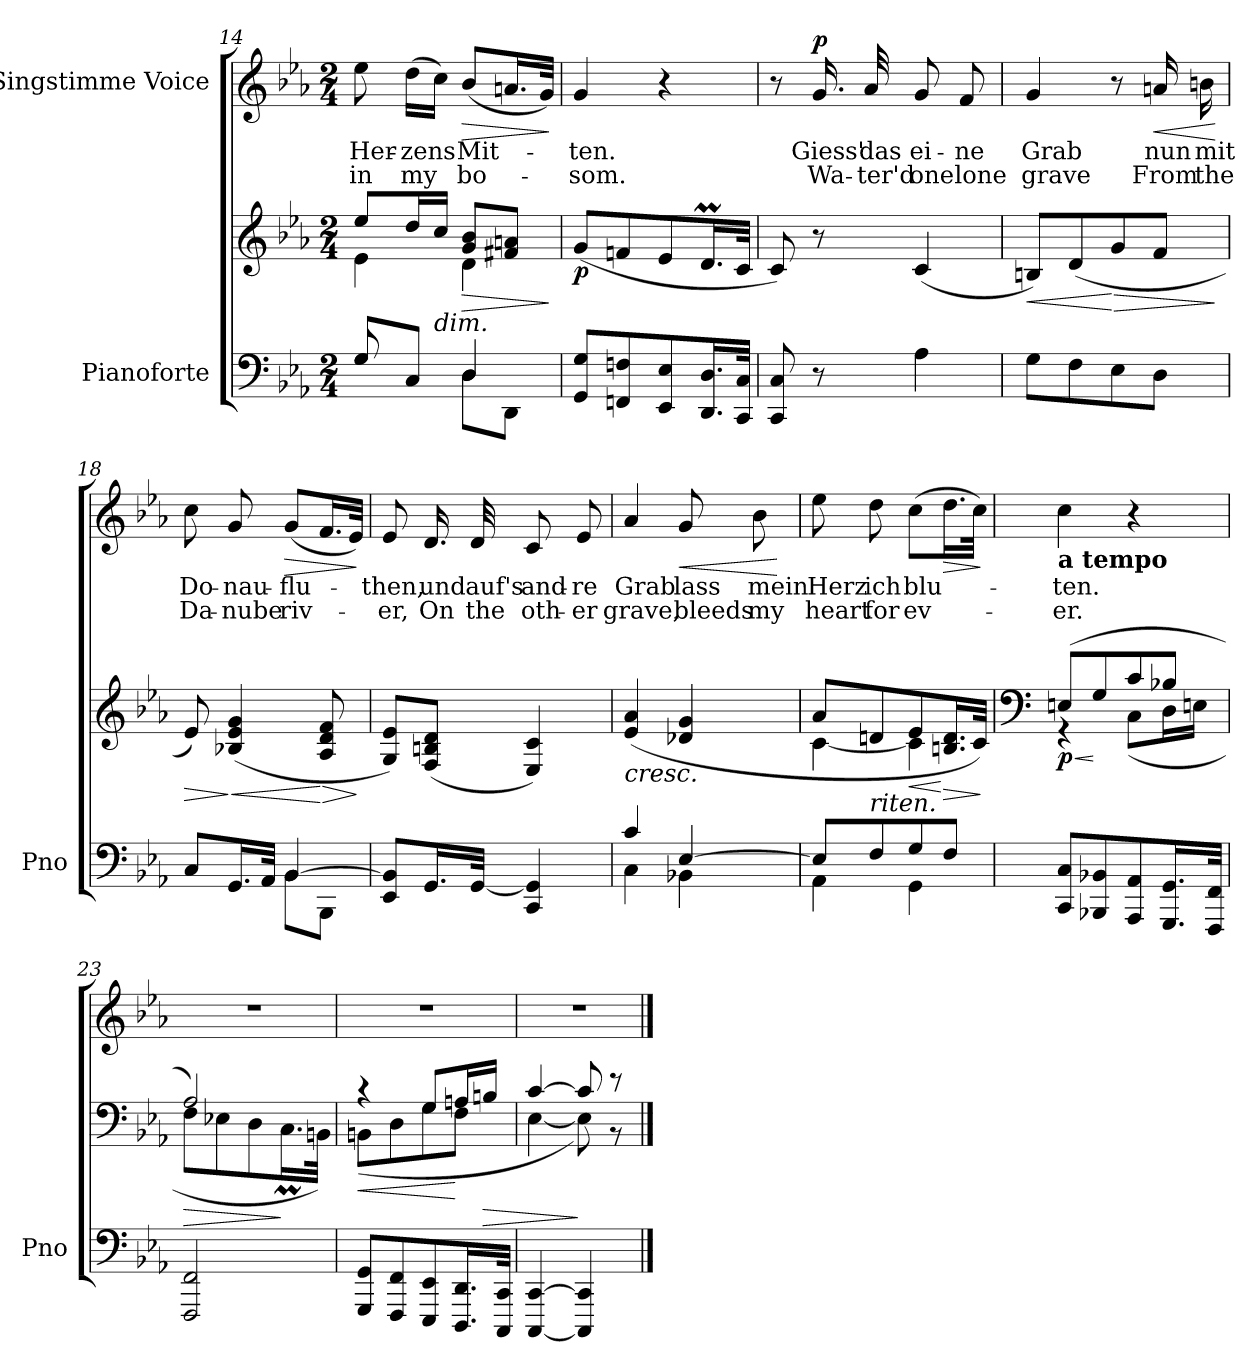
**kern	**kern	**dynam	**kern	**text	**text	**dynam
*part2	*part2	*part2	*part1	*part1	*part1	*part1
*staff3	*staff2	*staff2/3	*staff1	*staff1	*staff1	*staff1
*I"Pianoforte	*	*	*I"Singstimme Voice	*	*	*
*I'Pno	*	*	*	*	*	*
!!LO:LB:g=z
*clefF4	*clefG2	*	*clefG2	*	*	*
*k[b-e-a-]	*k[b-e-a-]	*	*k[b-e-a-]	*	*	*
*M2/4	*M2/4	*	*M2/4	*	*	*
=14	=14	=14	=14	=14	=14	=14
*^	*^	*	*	*	*	*
*	*	*	*^	*	*	*	*	*
!	!	!	!	!	!	!	!LO:LY:b	!LO:LY:b	!
8G/L	8G/L	8ee-/L	4e-\	8ryy	.	8ee-\	Her-	-in	.
!	!	!	!	!	!	!	!LO:LY:b	!LO:LY:b	!
8C/J	8ryy	16dd/L	.	8a-\J	.	(16dd\LL	-zens	my	.
!	!	!LO:TX:b:i:t=dim.	!	!	!	!	!	!	!
.	.	16cc/JJ	.	.	.	16cc\JJ)	.	.	.
!	!	!	!	!	!LO:HP:b	!	!LO:LY:b	!LO:LY:b	!LO:HP:b
8D\L	4D/	8g/ 8b-/L	4d\	4ryy	>	(8b-/L	Mit-	bo-	>
8DD\J	.	8f#X/ 8an/J	.	.	.	16.an/L	.	.	.
.	.	.	.	.	.	32g/JJk)	.	.	.
*v	*v	*	*	*	*	*	*	*	*
*	*v	*v	*v	*	*	*	*	*
.	.	]	.	.	.	]
=15	=15	=15	=15	=15	=15	=15
!	!	!LO:DY:b	!	!LO:LY:b	!LO:LY:b	!
8GG/ 8G/L	(8g/L	p	4g/	-ten.	-som.	.
8FFn/ 8Fn/	8fn/	.	.	.	.	.
8EE-/ 8E-/	8e-/	.	4r	.	.	.
16.DD/ 16.D/L	16.dm/L	.	.	.	.	.
32CC/ 32C/JJk	32c/JJk	.	.	.	.	.
=16	=16	=16	=16	=16	=16	=16
8CC/ 8C/	8c/)	.	8r	.	.	.
!	!	!	!	!LO:LY:b	!LO:LY:b	!LO:DY:b
8r	8r	.	16.g/	Giess'	Wa-	p
!	!	!	!	!LO:LY:b	!LO:LY:b	!
.	.	.	32a-/	das	-ter'd	.
!	!	!	!	!LO:LY:b	!LO:LY:b	!
4A-\	(4c/	.	8g/	ei-	one	.
!	!	!	!	!LO:LY:b	!LO:LY:b	!
.	.	.	8f/	-ne	lone	.
=17	=17	=17	=17	=17	=17	=17
!	!	!LO:HP:b	!	!LO:LY:b	!LO:LY:b	!
8G\L	8Bn/L)	<	4g/	Grab	grave	.
8F\	(8d/	.	.	.	.	.
!	!	!LO:HP:n=1:b	!	!	!	!
8E-\	8g/	[ >	8r	.	.	.
!	!	!	!	!LO:LY:b	!LO:LY:b	!LO:HP:b
8D\J	8f/J	.	16an/	nun	From	<
!	!	!	!	!LO:LY:b	!LO:LY:b	!
.	.	.	16bn\	mit	the	.
.	.	]	.	.	.	[
!!LO:LB:g=z
=18	=18	=18	=18	=18	=18	=18
*^	*	*	*	*	*	*
!	!	!	!LO:HP:b	!	!LO:LY:b	!LO:LY:b	!
8C/L	4ryy	8e-/)	>	8cc\	Do-	Da-	.
!	!	!	!LO:HP:n=1:b	!	!LO:LY:b	!LO:LY:b	!
16.GG/L	.	(4B-X/ 4e-/ 4g/	] <	8g/	-nau-	-nube	.
32AA-/JJk	.	.	.	.	.	.	.
!	!	!	!	!	!LO:LY:b	!LO:LY:b	!LO:HP:b
[4BB-/	8BB-\L	.	.	(8g/L	-flu-	riv-	>
!	!	!	!LO:HP:n=1:b	!	!	!	!
.	8BBB-\J	8A-/ 8d/ 8f/	[ >	16.f/L	.	.	.
.	.	.	.	32e-/JJk)	.	.	.
*v	*v	*	*	*	*	*	*
.	.	]	.	.	.	]
=19	=19	=19	=19	=19	=19	=19
!	!	!	!	!LO:LY:b	!LO:LY:b	!
8EE-/ 8BB-/]L	8G/ 8e-/L)	.	8e-/	-then,	-er,	.
!	!	!	!	!LO:LY:b	!LO:LY:b	!
16.GG/L	(8F/ 8Bn/ 8d/J	.	16.d/	und	On	.
!	!	!	!	!LO:LY:b	!LO:LY:b	!
[32GG/JJk	.	.	32d/	auf's	the	.
!	!	!	!	!LO:LY:b	!LO:LY:b	!
4CC/ 4GG/]	4E-/ 4c/)	.	8c/	and-	oth-	.
!	!	!	!	!LO:LY:b	!LO:LY:b	!
.	.	.	8e-/	-re	-er	.
=20	=20	=20	=20	=20	=20	=20
*^	*	*	*	*	*	*
!	!	!LO:TX:b:i:t=cresc.	!	!	!	!	!
!	!	!	!	!	!LO:LY:b	!LO:LY:b	!
4c/	4C\	(4e-/ 4a-/	.	4a-/	Grab	grave,	.
!	!	!	!	!	!LO:LY:b	!LO:LY:b	!LO:HP:b
[4E-/	4BB-X\	4d-X/ 4g/	.	8g/	lass	bleeds	<
!	!	!	!	!	!LO:LY:b	!LO:LY:b	!
.	.	.	.	8b-\	mein	my	.
*v	*v	*	*	*	*	*	*
.	.	.	.	.	.	[
=21	=21	=21	=21	=21	=21	=21
*^	*^	*	*	*	*	*
!	!	!	!	!	!	!LO:LY:b	!LO:LY:b	!
8E-/L]	4AA-\	8a-/L	[4c\	.	8ee-\	Herz	heart	.
!	!	!LO:TX:b:i:t=riten.	!	!	!	!	!	!
!	!	!	!	!	!	!LO:LY:b	!LO:LY:b	!
8F/	.	8dn/	.	.	8dd\	ich	for	.
!	!	!	!	!LO:HP:b	!	!LO:LY:b	!LO:LY:b	!
8G/	4GG\	8e-/	4c\]	<	(8cc\L	blu-	ev-	.
!	!	!	!	!LO:HP:n=1:b	!	!	!	!LO:HP:b
8F/J	.	16.Bn/ 16.d/L	.	[ >	16.dd\L	.	.	>
.	.	32c/JJk)	.	.	32cc\JJk)	.	.	.
*v	*v	*	*	*	*	*	*	*
*	*v	*v	*	*	*	*	*
.	.	]	.	.	.	]
!!LO:PB:g=z
=22	=22	=22	=22	=22	=22	=22
*	*clefF4	*	*	*	*	*
!	!	!	!LO:TX:b:B:t=a tempo	!	!	!
!	!	!LO:HP:b	!	!LO:LY:b	!LO:LY:b	!
*	*^	*	*	*	*	*
!	!	!	!LO:DY:n=1:b	!	!	!	!
8CC/ 8C/L	(8En/L	4r	< p	4cc\	ten.	er.	.
8BBB-X/ 8BB-X/	8G/	.	[	.	.	.	.
8AAA-/ 8AA-/	8c/	(8C\L	.	4r	.	.	.
16.GGG/ 16.GG/L	8B-X/J	16D\L	.	.	.	.	.
.	.	16En\JJ	.	.	.	.	.
32FFF/ 32FF/JJk	.	.	.	.	.	.	.
=23	=23	=23	=23	=23	=23	=23	=23
!	!	!	!LO:HP:b	!	!	!	!
2FFF/ 2FF/	2A-/)	8F\L	>	2r	.	.	.
.	.	8E-X\	.	.	.	.	.
.	.	8D\	.	.	.	.	.
.	.	16.CM\L	]	.	.	.	.
.	.	32BBn\JJk)	.	.	.	.	.
=24	=24	=24	=24	=24	=24	=24	=24
!	!	!	!LO:HP:b	!	!	!	!
8GGG/ 8GG/L	4r	(8BBn\L	<	2r	.	.	.
8FFF/ 8FF/	.	8D\	.	.	.	.	.
8EEE-/ 8EE-/	8G/L	8G\	.	.	.	.	.
16.DDD/ 16.DD/L	16An/L	8F\J	[	.	.	.	.
!	!	!	!LO:HP:b	!	!	!	!
.	16Bn/JJ	.	>	.	.	.	.
32CCC/ 32CC/JJk	.	.	.	.	.	.	.
=25	=25	=25	=25	=25	=25	=25	=25
[4CCC/ [4CC/	[4c/	[4E-\	.	2r	.	.	.
4CCC/] 4CC/]	8c/]	8E-\])	]	.	.	.	.
.	8r	8r	.	.	.	.	.
*	*v	*v	*	*	*	*	*
==	==	==	==	==	==	==
*-	*-	*-	*-	*-	*-	*-
